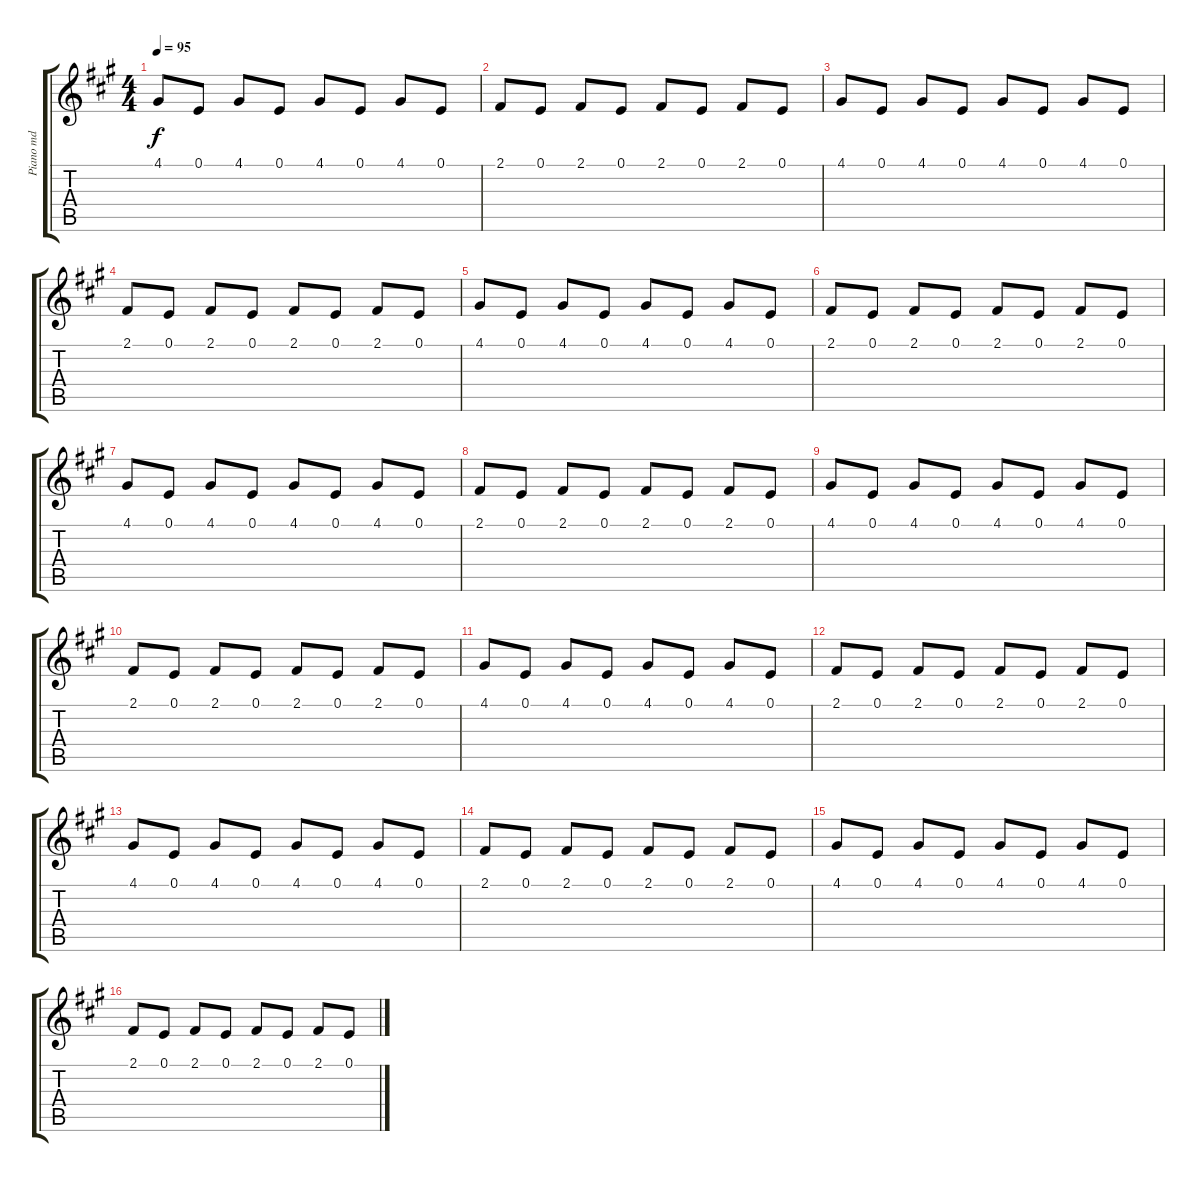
\track ("Piano md" "Piano md") {instrument acousticgrandpiano}
\staff {score tabs}
\tuning (E4 B3 G3 D3 A2 E2) {hide}
\ts (4 4)
\tempo 95
\clef g2
\ks a
4.1.8{dy f} 0.1.8 4.1.8 0.1.8 4.1.8 0.1.8 4.1.8 0.1.8 |
2.1.8 0.1.8 2.1.8 0.1.8 2.1.8 0.1.8 2.1.8 0.1.8 |
4.1.8 0.1.8 4.1.8 0.1.8 4.1.8 0.1.8 4.1.8 0.1.8 |
2.1.8 0.1.8 2.1.8 0.1.8 2.1.8 0.1.8 2.1.8 0.1.8 |
4.1.8 0.1.8 4.1.8 0.1.8 4.1.8 0.1.8 4.1.8 0.1.8 |
2.1.8 0.1.8 2.1.8 0.1.8 2.1.8 0.1.8 2.1.8 0.1.8 |
4.1.8 0.1.8 4.1.8 0.1.8 4.1.8 0.1.8 4.1.8 0.1.8 |
2.1.8 0.1.8 2.1.8 0.1.8 2.1.8 0.1.8 2.1.8 0.1.8 |
4.1.8 0.1.8 4.1.8 0.1.8 4.1.8 0.1.8 4.1.8 0.1.8 |
2.1.8 0.1.8 2.1.8 0.1.8 2.1.8 0.1.8 2.1.8 0.1.8 |
4.1.8 0.1.8 4.1.8 0.1.8 4.1.8 0.1.8 4.1.8 0.1.8 |
2.1.8 0.1.8 2.1.8 0.1.8 2.1.8 0.1.8 2.1.8 0.1.8 |
4.1.8 0.1.8 4.1.8 0.1.8 4.1.8 0.1.8 4.1.8 0.1.8 |
2.1.8 0.1.8 2.1.8 0.1.8 2.1.8 0.1.8 2.1.8 0.1.8 |
4.1.8 0.1.8 4.1.8 0.1.8 4.1.8 0.1.8 4.1.8 0.1.8 |
2.1.8 0.1.8 2.1.8 0.1.8 2.1.8 0.1.8 2.1.8 0.1.8
